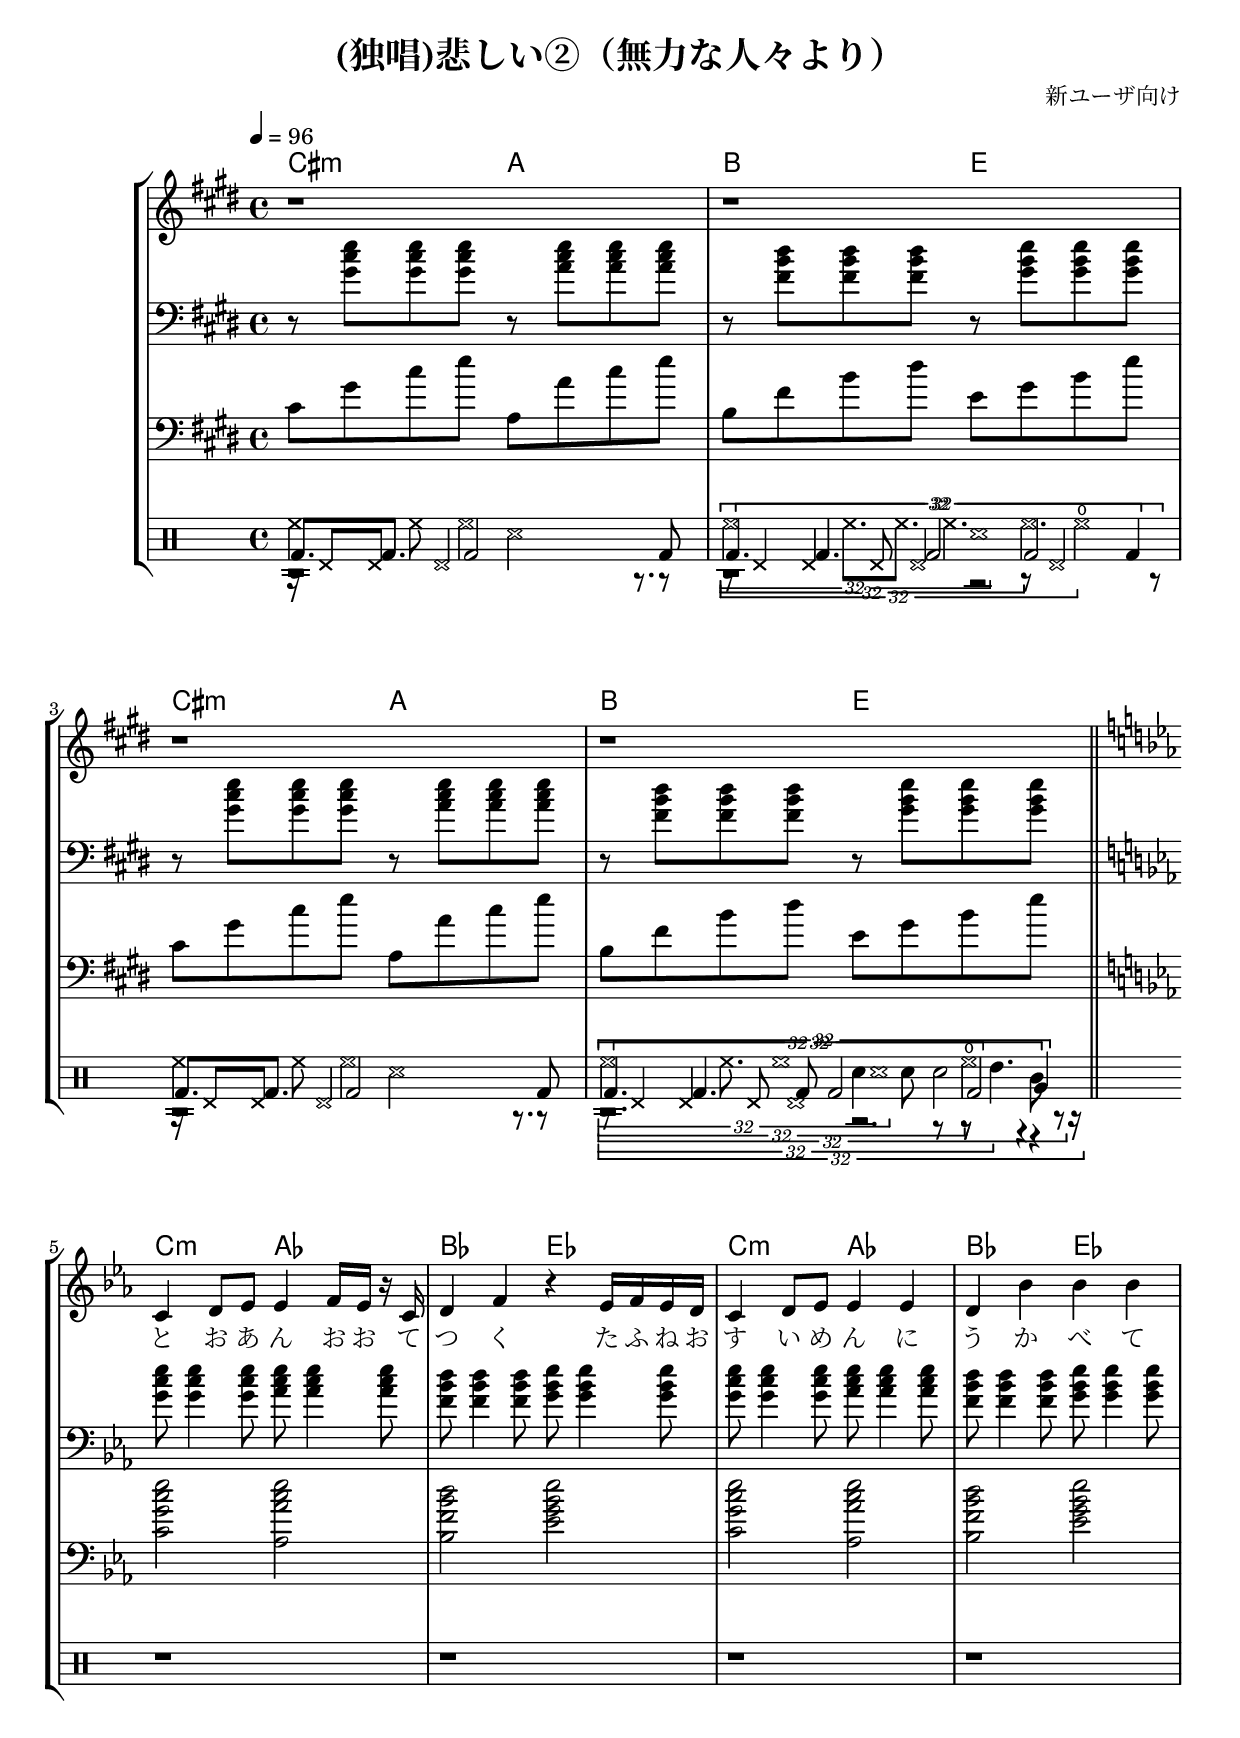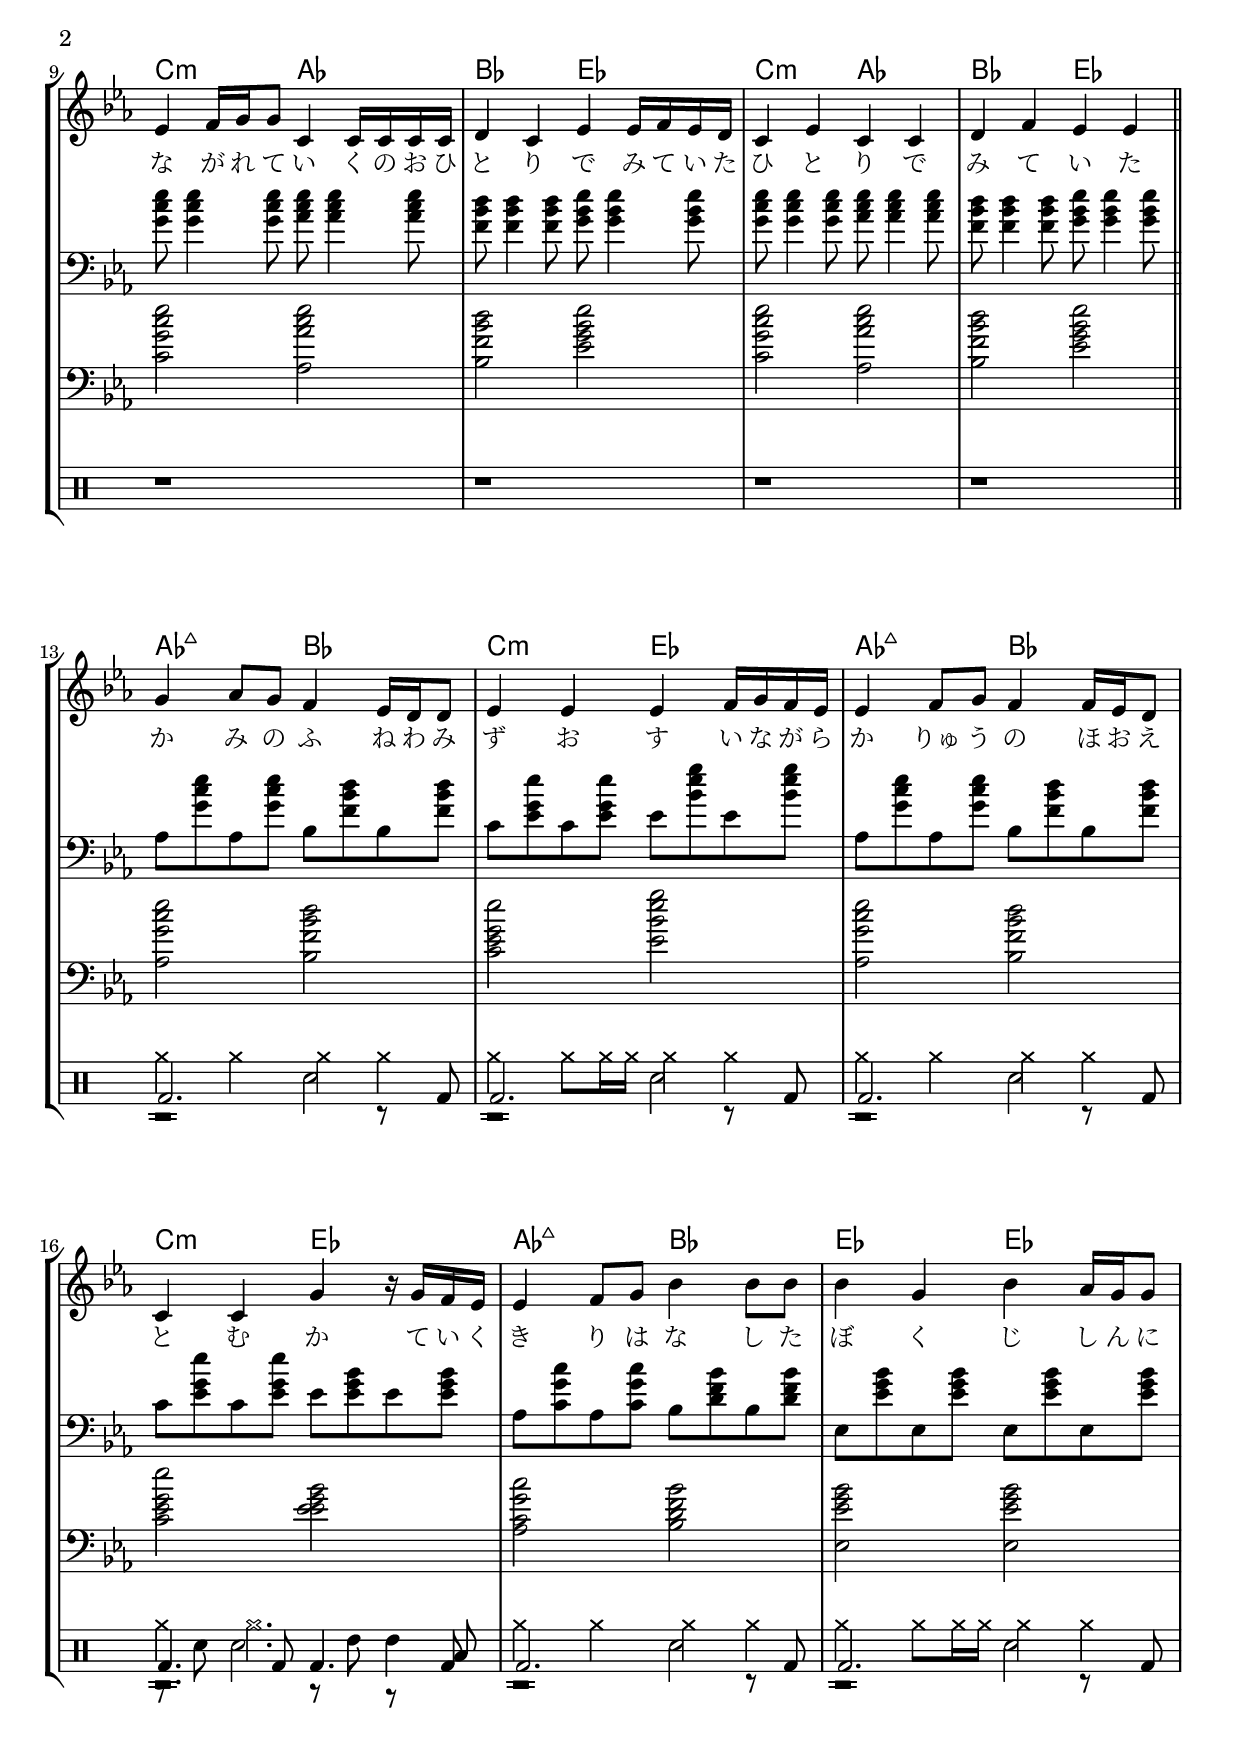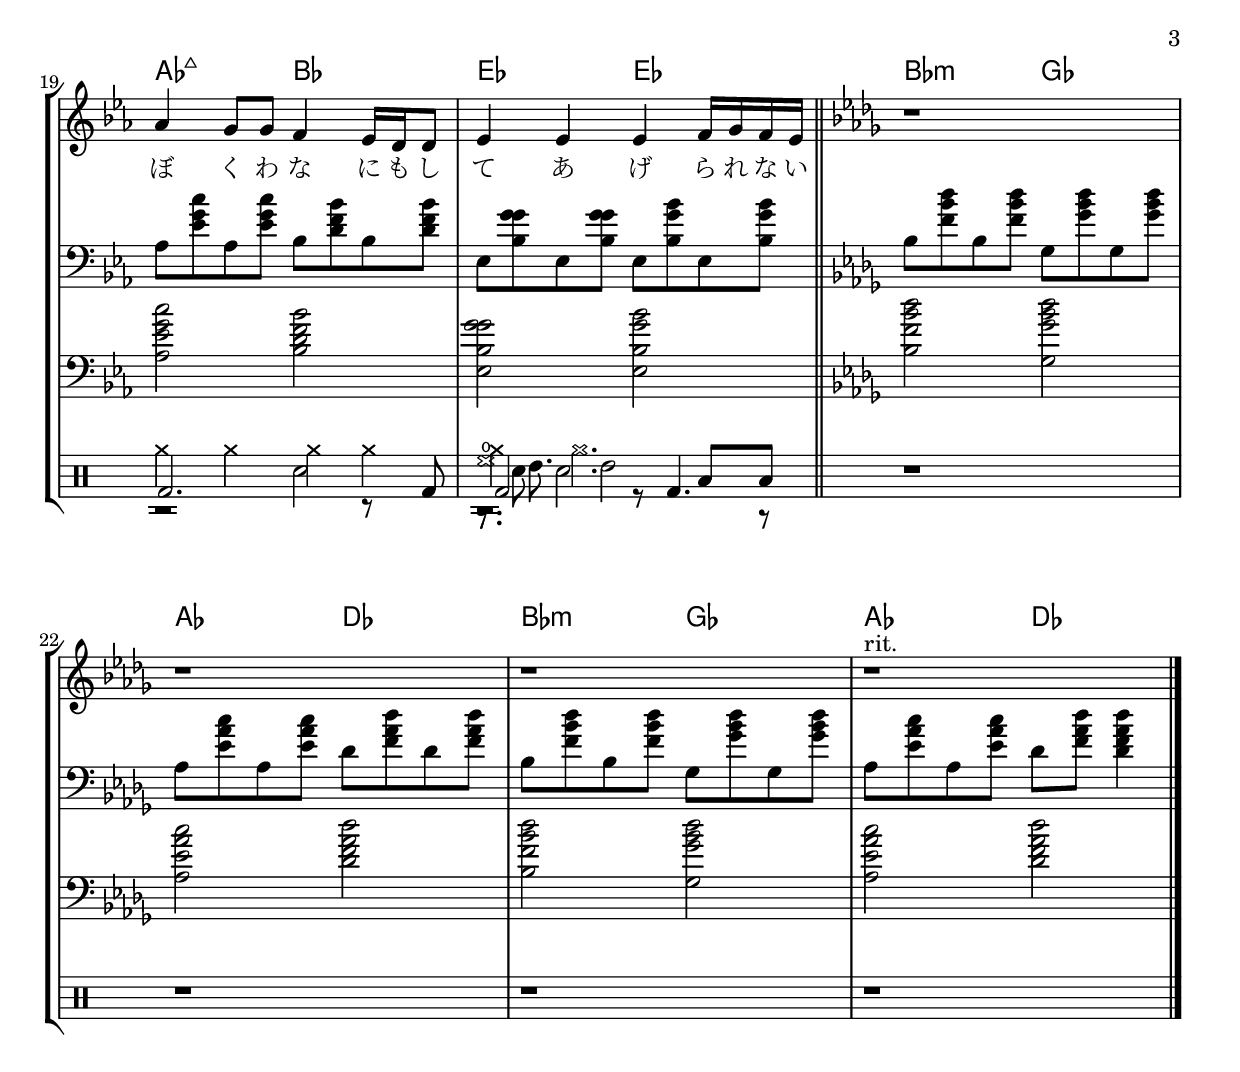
\version "2.12.1"

\header {
	title = \markup {(独唱)悲しい②（無力な人々より）}
	composer = \markup \center-column {新ユーザ向け}
}

harmony = \chordmode {
	cis2:m a b e cis:m a b e 

	c:m as bes es c:m as bes es c:m as bes es c:m as bes es 

	as:maj7 bes c:m es as:maj7 bes c:m es as:maj7 bes es es as:maj7 bes es es 

	bes:m ges as des bes:m ges as des 
}

melody = {
	\key e \major
	\tempo 4 = 96
	r1 | r1 | r1 | r1   
	\set Staff.midiInstrument = #"fss0.32"
		\key es \major
 c'4  d'8  es'8  es'4  f'16  es'16  r16  c'16 
	d'4  f'4  r4  es'16  f'16  es'16  d'16 
	c'4  d'8  es'8  es'4  es'4 
	d'4  bes'4  bes'4  bes'4 
	es'4  f'16  g'16  g'8  c'4  c'16  c'16  c'16  c'16 
	d'4  c'4  es'4  es'16  f'16  es'16  d'16 
	c'4  es'4  c'4  c'4 
	d'4  f'4  es'4  es'4
	\set Staff.midiInstrument = #"fss0.32"
	 g'4  as'8  g'8  f'4  es'16  d'16  d'8 
	es'4  es'4  es'4  f'16  g'16  f'16  es'16 
	es'4  f'8  g'8  f'4  f'16  es'16  d'8 
	c'4  c'4  g'4  r16  g'16  f'16  es'16 
	es'4  f'8  g'8  bes'4  bes'8  bes'8 
	bes'4  g'4  bes'4  as'16  g'16  g'8 
	as'4  g'8  g'8  f'4  es'16  d'16  d'8 
	es'4  es'4  es'4  f'16  g'16  f'16  es'16
	\key des \major
	r1 | r1 | r1 | r1^"rit." \bar "|."
}

words = \lyricmode {
	
	と  お  あ  ん  お  お  て  つ  く  た  ふ  ね  お  す  い  め  ん  に  う  か  べ  て  な  が  れ  て  い  く  の  お  ひ  と  り  で  み  て  い  た  ひ  と  り  で  み  て  い  た  
	か  み  の  ふ  ね  わ  み  ず  お  す  い  な  が  ら  か  りゅ  う  の  ほ  お  え  と  む  か  て  い  く  き  り  は  な  し  た  ぼ  く  じ  し  ん  に  ぼ  く  わ  な  に  も  し  て  あ  げ  ら  れ  な  い  
	
}

tempochange = {
	\tempo 4 = 96
	r1 | r1 | r1 | r1 \bar "||"
	\tempo 4 = 96
	r1 | r1 | r1 | r1 | r1 | r1 | r1 | r1 \bar "||"
	\tempo 4 = 96
	r1 | r1 | r1 | r1 | r1 | r1 | r1 | r1 \bar "||"
	\tempo 4 = 96
	r1 | r1 | r1 | \tempo 4 = 72 r2 \tempo 4 = 64 r2 \bar "|."
}

mainacc = {
	\clef bass
	\set Staff.midiInstrument = #"Agogo"
	\key e \major
	\tempo 4 = 96
	r8 <gis' cis'' e''>8 <gis' cis'' e''>8 <gis' cis'' e''>8
	r8 <a' cis'' e''>8 <a' cis'' e''>8 <a' cis'' e''>8
	r8 <fis' b' dis''>8 <fis' b' dis''>8 <fis' b' dis''>8
	r8 <gis' b' e''>8 <gis' b' e''>8 <gis' b' e''>8
	r8 <gis' cis'' e''>8 <gis' cis'' e''>8 <gis' cis'' e''>8
	r8 <a' cis'' e''>8 <a' cis'' e''>8 <a' cis'' e''>8
	r8 <fis' b' dis''>8 <fis' b' dis''>8 <fis' b' dis''>8
	r8 <gis' b' e''>8 <gis' b' e''>8 <gis' b' e''>8
	\bar "||"

	\set Staff.midiInstrument = #"Agogo"
	\key es \major
	<g' c'' es''>8 <g' c'' es''>4 <g' c'' es''>8
	<as' c'' es''>8 <as' c'' es''>4 <as' c'' es''>8
	<f' bes' d''>8 <f' bes' d''>4 <f' bes' d''>8
	<g' bes' es''>8 <g' bes' es''>4 <g' bes' es''>8
	<g' c'' es''>8 <g' c'' es''>4 <g' c'' es''>8
	<as' c'' es''>8 <as' c'' es''>4 <as' c'' es''>8
	<f' bes' d''>8 <f' bes' d''>4 <f' bes' d''>8
	<g' bes' es''>8 <g' bes' es''>4 <g' bes' es''>8
	<g' c'' es''>8 <g' c'' es''>4 <g' c'' es''>8
	<as' c'' es''>8 <as' c'' es''>4 <as' c'' es''>8
	<f' bes' d''>8 <f' bes' d''>4 <f' bes' d''>8
	<g' bes' es''>8 <g' bes' es''>4 <g' bes' es''>8
	<g' c'' es''>8 <g' c'' es''>4 <g' c'' es''>8
	<as' c'' es''>8 <as' c'' es''>4 <as' c'' es''>8
	<f' bes' d''>8 <f' bes' d''>4 <f' bes' d''>8
	<g' bes' es''>8 <g' bes' es''>4 <g' bes' es''>8
	\bar "||"

	\set Staff.midiInstrument = #"Agogo"
	as8 <g' c'' es''> as <g' c'' es''>
	bes8 <f' bes' d''> bes <f' bes' d''>
	c'8 <es' g' es''> c' <es' g' es''>
	es'8 <bes' es'' g''> es' <bes' es'' g''>
	as8 <g' c'' es''> as <g' c'' es''>
	bes8 <f' bes' d''> bes <f' bes' d''>
	c'8 <es' g' es''> c' <es' g' es''>
	es'8 <es' g' bes'> es' <es' g' bes'>
	as8 <c' g' c''> as <c' g' c''>
	bes8 <d' f' bes'> bes <d' f' bes'>
	es8 <es' g' bes'> es <es' g' bes'>
	es8 <es' g' bes'> es <es' g' bes'>
	as8 <es' g' c''> as <es' g' c''>
	bes8 <d' f' bes'> bes <d' f' bes'>
	es8 <bes g' g'> es <bes g' g'>
	es8 <bes g' bes'> es <bes g' bes'>
	\bar "||"

	\set Staff.midiInstrument = #"Agogo"
	\key des \major
	bes8 <f' bes' des''> bes <f' bes' des''>
	ges8 <ges' bes' des''> ges <ges' bes' des''>
	as8 <es' as' c''> as <es' as' c''>
	des'8 <f' as' des''> des' <f' as' des''>
	bes8 <f' bes' des''> bes <f' bes' des''>
	ges8 <ges' bes' des''> ges <ges' bes' des''>
	as8 <es' as' c''> as <es' as' c''>
	des'8 <f' as' des''>8 <des' f' as' des''>4
	\bar "|."
}

subacc = {
	\clef bass
	\set Staff.midiInstrument = #"Alto Sax"
	\key e \major
	\tempo 4 = 96
	cis'8 gis'8 cis''8 e''8
	a8 a'8 cis''8 e''8
	b8 fis'8 b'8 dis''8
	e'8 gis'8 b'8 e''8
	cis'8 gis'8 cis''8 e''8
	a8 a'8 cis''8 e''8
	b8 fis'8 b'8 dis''8
	e'8 gis'8 b'8 e''8
	\bar "||"

	\set Staff.midiInstrument = #"Electric Grand"
	\key es \major
	<c' g' c'' es''>2
	<as as' c'' es''>2
	<bes f' bes' d''>2
	<es' g' bes' es''>2
	<c' g' c'' es''>2
	<as as' c'' es''>2
	<bes f' bes' d''>2
	<es' g' bes' es''>2
	<c' g' c'' es''>2
	<as as' c'' es''>2
	<bes f' bes' d''>2
	<es' g' bes' es''>2
	<c' g' c'' es''>2
	<as as' c'' es''>2
	<bes f' bes' d''>2
	<es' g' bes' es''>2
	\bar "||"

	\set Staff.midiInstrument = #"Electric Grand"
	<as g' c'' es''>2
	<bes f' bes' d''>2
	<c' es' g' es''>2
	<es' bes' es'' g''>2
	<as g' c'' es''>2
	<bes f' bes' d''>2
	<c' es' g' es''>2
	<es' es' g' bes'>2
	<as c' g' c''>2
	<bes d' f' bes'>2
	<es es' g' bes'>2
	<es es' g' bes'>2
	<as es' g' c''>2
	<bes d' f' bes'>2
	<es bes g' g'>2
	<es bes g' bes'>2
	\bar "||"

	\set Staff.midiInstrument = #"Electric Grand"
	\key des \major
	<bes f' bes' des''>2
	<ges ges' bes' des''>2
	<as es' as' c''>2
	<des' f' as' des''>2
	<bes f' bes' des''>2
	<ges ges' bes' des''>2
	<as es' as' c''>2
	<des' f' as' des''>2
	\bar "|."
}

percA = {
	\drummode {
	hh4 hh8 hh2 r8  |\times 16/32{ hh2 hh8. hh8. hh4. hh2. } |hh4 hh8 hh2 r8  |\times 16/32{ hh2 hh8. hh1 r4 r16 } \bar "||"
	r1 |r1 |r1 |r1 |r1 |r1 |r1 |r1 \bar "||"
	cymr4 cymr4 cymr4 cymr4  |cymr4 cymr8 cymr16 cymr16 cymr4 cymr4  |cymr4 cymr4 cymr4 cymr4  |cymr4 cymr2.  |cymr4 cymr4 cymr4 cymr4  |cymr4 cymr8 cymr16 cymr16 cymr4 cymr4  |cymr4 cymr4 cymr4 cymr4  |cymr4 cymr2.  \bar "||"
	r1 |r1 |r1 |r1 \bar "|."
	}
}

percB = {
	\drummode {
	r16 hhp8 hhp8 hhp2 r8.  |\times 16/32{ r8 hhp4 hhp4 hhp8 hhp2 r8 hhp2 r8 } |r16 hhp8 hhp8 hhp2 r8.  |\times 16/32{ r8 hhp4 hhp4 hhp8 hhp1 r4 } \bar "||"
	r1 |r1 |r1 |r1 |r1 |r1 |r1 |r1 \bar "||"
	r2 sn2  |r2 sn2  |r2 sn2  |r8 sn8 sn2.  |r2 sn2  |r2 sn2  |r2 sn2  |r8 sn8 sn2.  \bar "||"
	r1 |r1 |r1 |r1 \bar "|."
	}
}

percC = {
	\drummode {
	r1  |\times 16/32{ r1 r2 hho2 } |r1  |\times 16/32{ r1 r2 hho2 } \bar "||"
	r1 |r1 |r1 |r1 |r1 |r1 |r1 |r1 \bar "||"
	bd2. r8 bd8  |bd2. r8 bd8  |bd2. r8 bd8  |bd4. bd8 bd4. bd8  |bd2. r8 bd8  |bd2. r8 bd8  |bd2. r8 bd8  |bd2 r8 bd4.  \bar "||"
	r1 |r1 |r1 |r1 \bar "|."
	}
}

percD = {
	\drummode {
	bd8. bd8. bd2 bd8  |\times 16/32{ bd4. bd4. bd2 bd2 bd4 } |bd8. bd8. bd2 bd8  |\times 16/32{ bd4. bd4. bd8 bd2 r8 bd2 } \bar "||"
	r1 |r1 |r1 |r1 |r1 |r1 |r1 |r1 \bar "||"
	r1 |r1 |r1 |r2 r8 tommh8 tommh4  |r1 |r1 |r1 |r8. tommh8. tommh2 r8  \bar "||"
	r1 |r1 |r1 |r1 \bar "|."
	}
}

percE = {
	\drummode {
	r2 ss2  |\times 16/32{ r1 ss1 } |r2 ss2  |\times 16/32{ r1 ss1 } \bar "||"
	r1 |r1 |r1 |r1 |r1 |r1 |r1 |r1 \bar "||"
	r1 |r1 |r1 |r2. r8 toml8  |r1 |r1 |r1 |r2. toml8 toml8  \bar "||"
	r1 |r1 |r1 |r1 \bar "|."
	}
}

percF = {
	\drummode {
	r1 |r1 |r1 |\times 16/32{ r1 sn4 sn8 sn2 r8 } \bar "||"
	r1 | r1 | r1 | r1 | r1 | r1 | r1 | r1 \bar "||"
	r1 |r1 |r1 |r1 |r1 |r1 |r1 |hho1  \bar "||"
	r1 | r1 | r1 | r1 \bar "|."
	}
}

percG = {
	\drummode {
	r1 |r1 |r1 |r2. r8 tomml8  \bar "||"
	r1 | r1 | r1 | r1 | r1 | r1 | r1 | r1 \bar "||"
	r1 | r1 | r1 | r1 | r1 | r1 | r1 | r1 \bar "||"
	r1 | r1 | r1 | r1 \bar "|."
	}
}

percH = {
	\drummode {
	r1 |r1 |r1 |\times 16/32{ r1 r2 r8 tommh4. } \bar "||"
	r1 | r1 | r1 | r1 | r1 | r1 | r1 | r1 \bar "||"
	r1 | r1 | r1 | r1 | r1 | r1 | r1 | r1 \bar "||"
	r1 | r1 | r1 | r1 \bar "|."
	}
}

percI = {
	\drummode {
	r1 |r1 |r1 |\times 16/32{ r1 r2. tomfh4 } \bar "||"
	r1 | r1 | r1 | r1 | r1 | r1 | r1 | r1 \bar "||"
	r1 | r1 | r1 | r1 | r1 | r1 | r1 | r1 \bar "||"
	r1 | r1 | r1 | r1 \bar "|."
	}
}

\score {
	<<
		\new StaffGroup <<
			\new ChordNames {\harmony}
			\new Voice = "melody" {\melody}
			\new Lyrics \lyricsto "melody" \words
			\new Staff = "mainacc" {\mainacc}
			\new Staff = "subacc" {\subacc}
			\new DrumStaff <<
				\new DrumVoice {\percA}
				\new DrumVoice {\percB}
				\new DrumVoice {\percC}
				\new DrumVoice {\percD}
				\new DrumVoice {\percE}
				\new DrumVoice {\percF}
				\new DrumVoice {\percG}
				\new DrumVoice {\percH}
				\new DrumVoice {\percI}
			>>
		>>
	>>
	\layout { }
}
